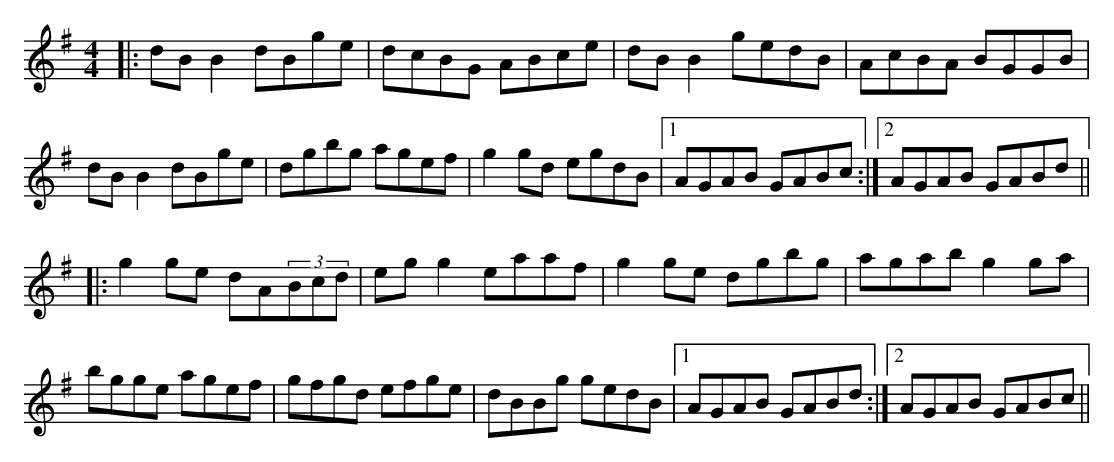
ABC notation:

X:1
M:4/4
K:G
|:dBB2 dBge|dcBG ABce|dBB2 gedB|AcBA BGGB|
dBB2 dBge|dgbg agef|g2gd egdB|1 AGAB GABc:|2 AGAB GABd||
|:g2ge dA(3Bcd|egg2 eaaf|g2ge dgbg|agab g2ga|
bgge agef|gfgd efge|dBBg gedB|1 AGAB GABd:|2 AGAB GABc||
